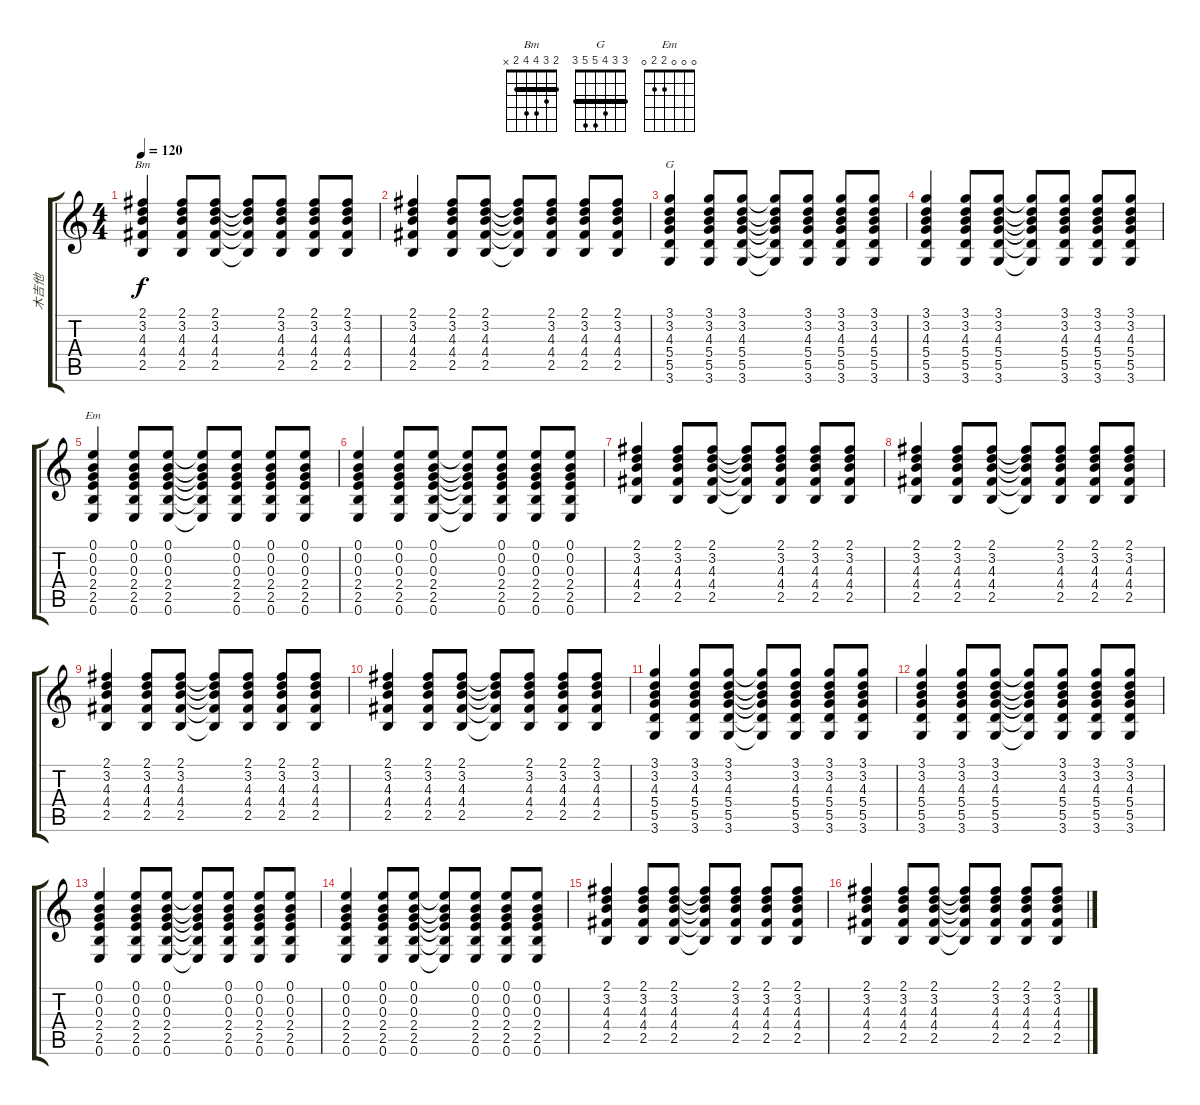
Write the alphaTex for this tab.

\track ("木吉他" "木吉他") {instrument acousticguitarsteel}
\staff {score tabs}
\tuning (E4 B3 G3 D3 A2 E2) {hide}
\chord ("Bm" 2 3 4 4 2 x) {barre 2}
\chord ("G" 3 3 4 5 5 3) {barre 3}
\chord ("Em" 0 0 0 2 2 0)
\ts (4 4)
\tempo 120
\clef g2
\ks c
(2.1 3.2 4.3 4.4 2.5).4{ch "Bm" dy f} (2.1 3.2 4.3 4.4 2.5).8 (2.1 3.2 4.3 4.4 2.5).8 (2.1{t} 3.2{t} 4.3{t} 4.4{t} 2.5{t}).8 (2.1 3.2 4.3 4.4 2.5).8 (2.1 3.2 4.3 4.4 2.5).8 (2.1 3.2 4.3 4.4 2.5).8 |
(2.1 3.2 4.3 4.4 2.5).4 (2.1 3.2 4.3 4.4 2.5).8 (2.1 3.2 4.3 4.4 2.5).8 (2.1{t} 3.2{t} 4.3{t} 4.4{t} 2.5{t}).8 (2.1 3.2 4.3 4.4 2.5).8 (2.1 3.2 4.3 4.4 2.5).8 (2.1 3.2 4.3 4.4 2.5).8 |
(3.1 3.2 4.3 5.4 5.5 3.6).4{ch "G"} (3.1 3.2 4.3 5.4 5.5 3.6).8 (3.1 3.2 4.3 5.4 5.5 3.6).8 (3.1{t} 3.2{t} 4.3{t} 5.4{t} 5.5{t} 3.6{t}).8 (3.1 3.2 4.3 5.4 5.5 3.6).8 (3.1 3.2 4.3 5.4 5.5 3.6).8 (3.1 3.2 4.3 5.4 5.5 3.6).8 |
(3.1 3.2 4.3 5.4 5.5 3.6).4 (3.1 3.2 4.3 5.4 5.5 3.6).8 (3.1 3.2 4.3 5.4 5.5 3.6).8 (3.1{t} 3.2{t} 4.3{t} 5.4{t} 5.5{t} 3.6{t}).8 (3.1 3.2 4.3 5.4 5.5 3.6).8 (3.1 3.2 4.3 5.4 5.5 3.6).8 (3.1 3.2 4.3 5.4 5.5 3.6).8 |
(0.1 0.2 0.3 2.4 2.5 0.6).4{ch "Em"} (0.1 0.2 0.3 2.4 2.5 0.6).8 (0.1 0.2 0.3 2.4 2.5 0.6).8 (0.1{t} 0.2{t} 0.3{t} 2.4{t} 2.5{t} 0.6{t}).8 (0.1 0.2 0.3 2.4 2.5 0.6).8 (0.1 0.2 0.3 2.4 2.5 0.6).8 (0.1 0.2 0.3 2.4 2.5 0.6).8 |
(0.1 0.2 0.3 2.4 2.5 0.6).4 (0.1 0.2 0.3 2.4 2.5 0.6).8 (0.1 0.2 0.3 2.4 2.5 0.6).8 (0.1{t} 0.2{t} 0.3{t} 2.4{t} 2.5{t} 0.6{t}).8 (0.1 0.2 0.3 2.4 2.5 0.6).8 (0.1 0.2 0.3 2.4 2.5 0.6).8 (0.1 0.2 0.3 2.4 2.5 0.6).8 |
(2.1 3.2 4.3 4.4 2.5).4 (2.1 3.2 4.3 4.4 2.5).8 (2.1 3.2 4.3 4.4 2.5).8 (2.1{t} 3.2{t} 4.3{t} 4.4{t} 2.5{t}).8 (2.1 3.2 4.3 4.4 2.5).8 (2.1 3.2 4.3 4.4 2.5).8 (2.1 3.2 4.3 4.4 2.5).8 |
(2.1 3.2 4.3 4.4 2.5).4 (2.1 3.2 4.3 4.4 2.5).8 (2.1 3.2 4.3 4.4 2.5).8 (2.1{t} 3.2{t} 4.3{t} 4.4{t} 2.5{t}).8 (2.1 3.2 4.3 4.4 2.5).8 (2.1 3.2 4.3 4.4 2.5).8 (2.1 3.2 4.3 4.4 2.5).8 |
(2.1 3.2 4.3 4.4 2.5).4 (2.1 3.2 4.3 4.4 2.5).8 (2.1 3.2 4.3 4.4 2.5).8 (2.1{t} 3.2{t} 4.3{t} 4.4{t} 2.5{t}).8 (2.1 3.2 4.3 4.4 2.5).8 (2.1 3.2 4.3 4.4 2.5).8 (2.1 3.2 4.3 4.4 2.5).8 |
(2.1 3.2 4.3 4.4 2.5).4 (2.1 3.2 4.3 4.4 2.5).8 (2.1 3.2 4.3 4.4 2.5).8 (2.1{t} 3.2{t} 4.3{t} 4.4{t} 2.5{t}).8 (2.1 3.2 4.3 4.4 2.5).8 (2.1 3.2 4.3 4.4 2.5).8 (2.1 3.2 4.3 4.4 2.5).8 |
(3.1 3.2 4.3 5.4 5.5 3.6).4 (3.1 3.2 4.3 5.4 5.5 3.6).8 (3.1 3.2 4.3 5.4 5.5 3.6).8 (3.1{t} 3.2{t} 4.3{t} 5.4{t} 5.5{t} 3.6{t}).8 (3.1 3.2 4.3 5.4 5.5 3.6).8 (3.1 3.2 4.3 5.4 5.5 3.6).8 (3.1 3.2 4.3 5.4 5.5 3.6).8 |
(3.1 3.2 4.3 5.4 5.5 3.6).4 (3.1 3.2 4.3 5.4 5.5 3.6).8 (3.1 3.2 4.3 5.4 5.5 3.6).8 (3.1{t} 3.2{t} 4.3{t} 5.4{t} 5.5{t} 3.6{t}).8 (3.1 3.2 4.3 5.4 5.5 3.6).8 (3.1 3.2 4.3 5.4 5.5 3.6).8 (3.1 3.2 4.3 5.4 5.5 3.6).8 |
(0.1 0.2 0.3 2.4 2.5 0.6).4 (0.1 0.2 0.3 2.4 2.5 0.6).8 (0.1 0.2 0.3 2.4 2.5 0.6).8 (0.1{t} 0.2{t} 0.3{t} 2.4{t} 2.5{t} 0.6{t}).8 (0.1 0.2 0.3 2.4 2.5 0.6).8 (0.1 0.2 0.3 2.4 2.5 0.6).8 (0.1 0.2 0.3 2.4 2.5 0.6).8 |
(0.1 0.2 0.3 2.4 2.5 0.6).4 (0.1 0.2 0.3 2.4 2.5 0.6).8 (0.1 0.2 0.3 2.4 2.5 0.6).8 (0.1{t} 0.2{t} 0.3{t} 2.4{t} 2.5{t} 0.6{t}).8 (0.1 0.2 0.3 2.4 2.5 0.6).8 (0.1 0.2 0.3 2.4 2.5 0.6).8 (0.1 0.2 0.3 2.4 2.5 0.6).8 |
(2.1 3.2 4.3 4.4 2.5).4 (2.1 3.2 4.3 4.4 2.5).8 (2.1 3.2 4.3 4.4 2.5).8 (2.1{t} 3.2{t} 4.3{t} 4.4{t} 2.5{t}).8 (2.1 3.2 4.3 4.4 2.5).8 (2.1 3.2 4.3 4.4 2.5).8 (2.1 3.2 4.3 4.4 2.5).8 |
(2.1 3.2 4.3 4.4 2.5).4 (2.1 3.2 4.3 4.4 2.5).8 (2.1 3.2 4.3 4.4 2.5).8 (2.1{t} 3.2{t} 4.3{t} 4.4{t} 2.5{t}).8 (2.1 3.2 4.3 4.4 2.5).8 (2.1 3.2 4.3 4.4 2.5).8 (2.1 3.2 4.3 4.4 2.5).8
